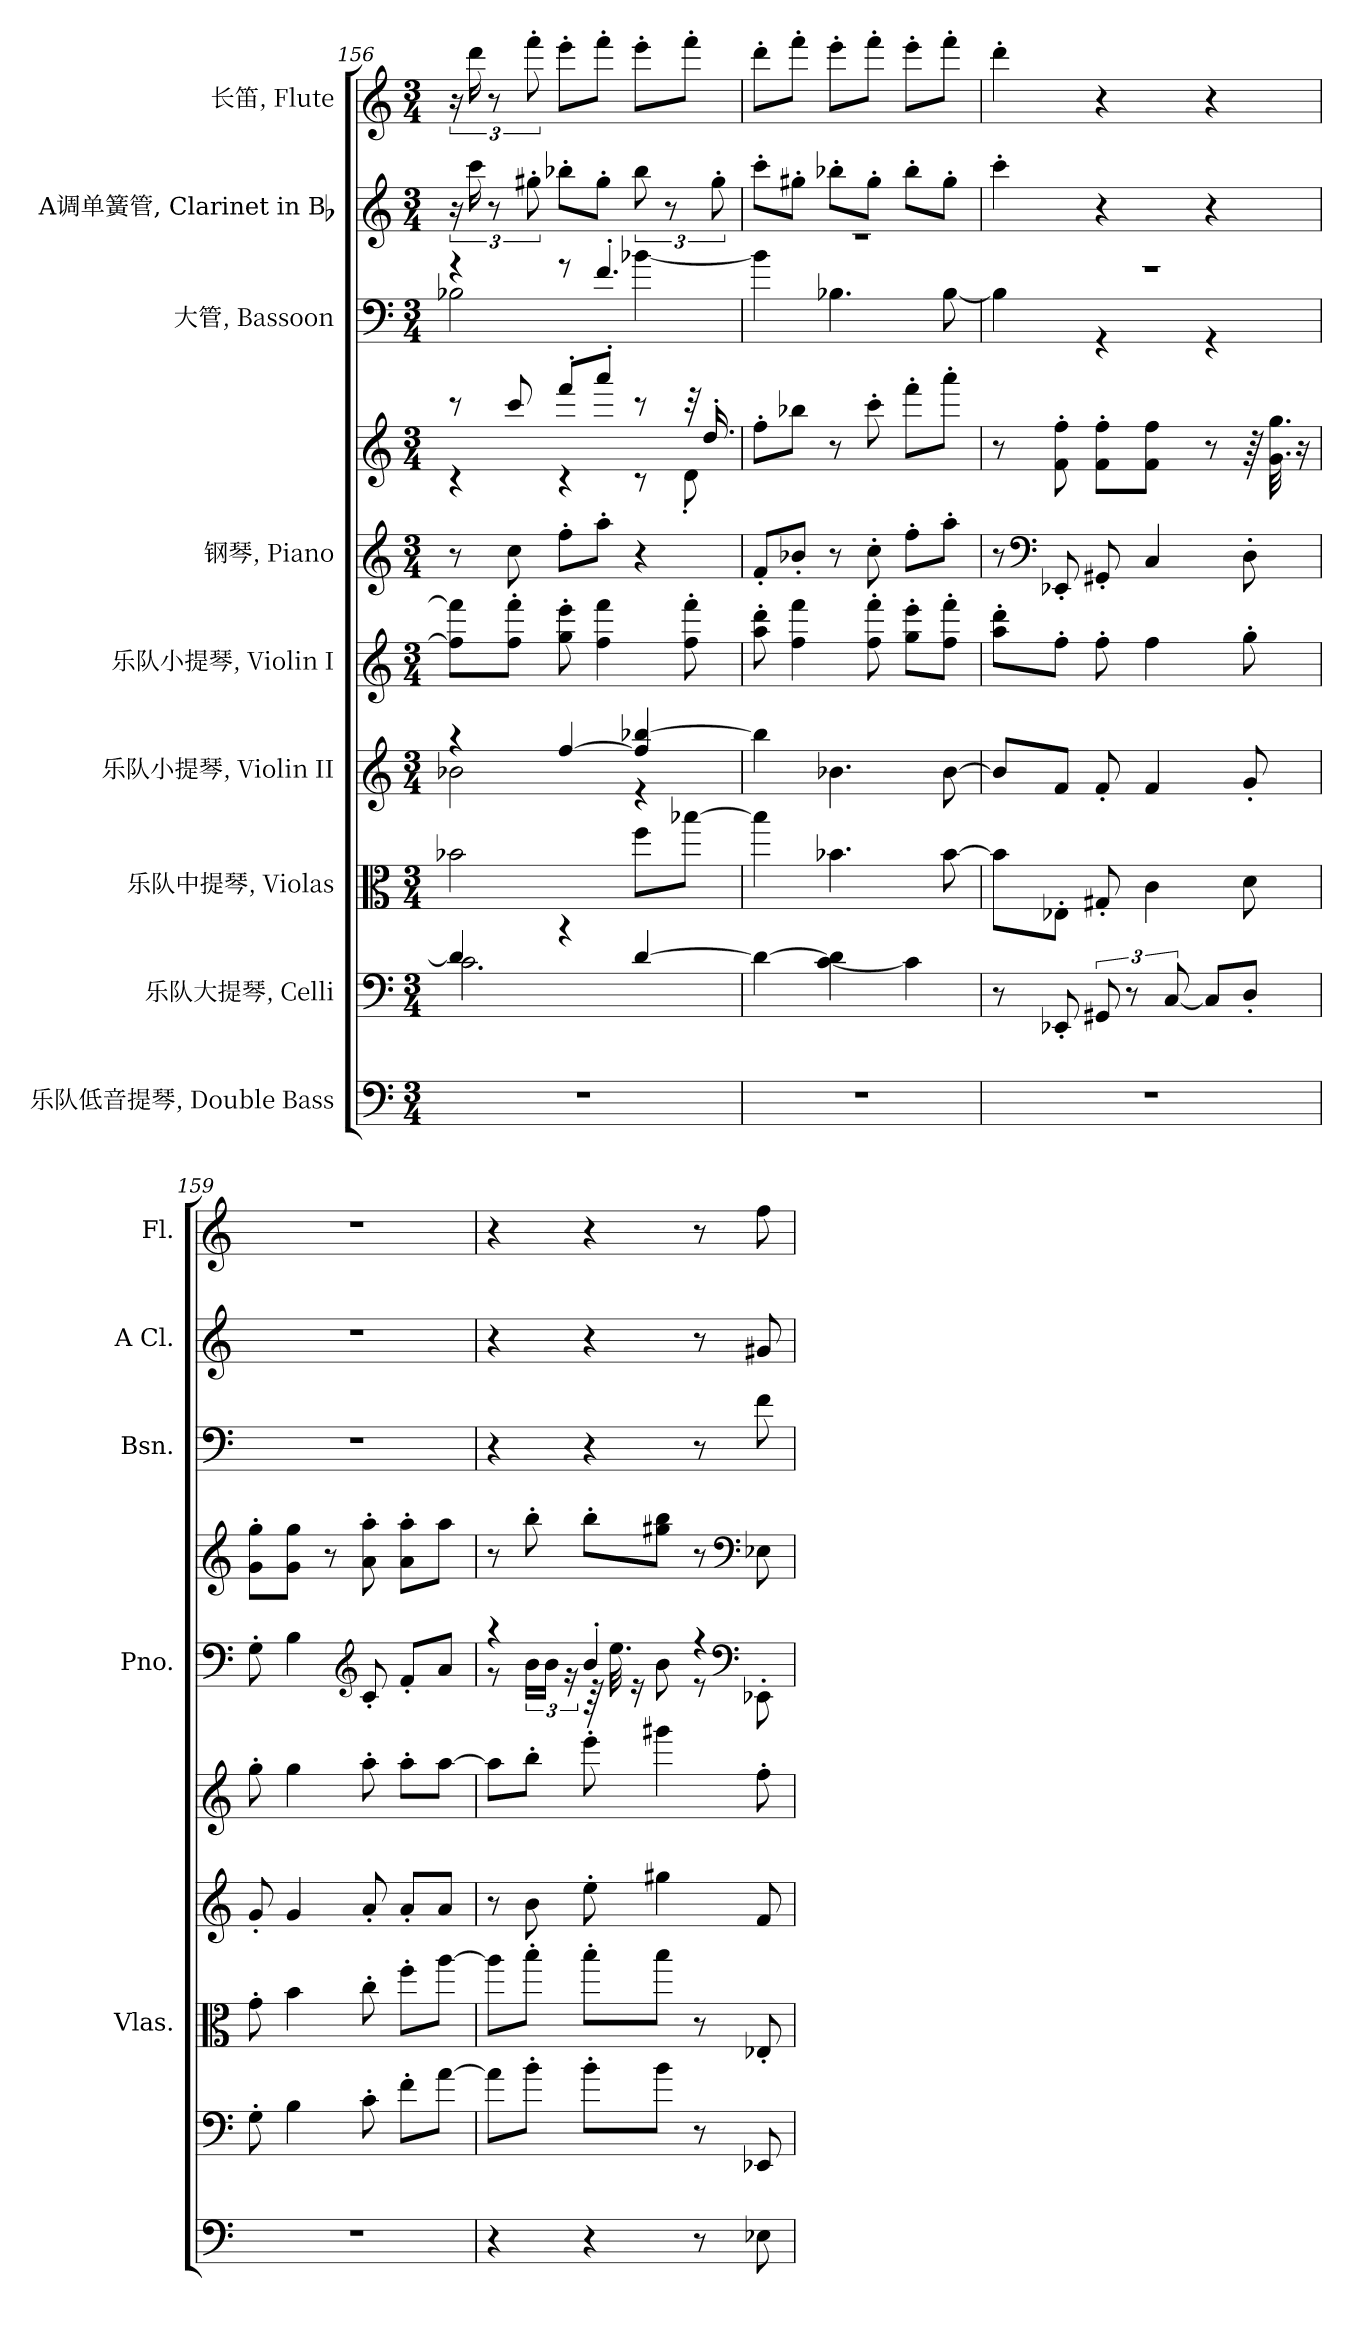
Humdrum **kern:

**kern	**kern	**kern	**kern	**kern	**kern	**kern	**kern	**kern	**kern
*part9	*part8	*part7	*part6	*part5	*part4	*part4	*part3	*part2	*part1
*staff10	*staff9	*staff8	*staff7	*staff6	*staff5	*staff4	*staff3	*staff2	*staff1
*I"乐队低音提琴, Double Bass	*I"乐队大提琴, Celli	*I"乐队中提琴, Violas	*I"乐队小提琴, Violin II	*I"乐队小提琴, Violin I	*I"钢琴, Piano	*	*I"大管, Bassoon	*I"A调单簧管, Clarinet in Bb	*I"长笛, Flute
*	*	*I'Vlas.	*	*	*I'Pno.	*	*I'Bsn.	*I'A Cl.	*I'Fl.
!!LO:PB:g=z
*clefF4	*clefF4	*clefC3	*clefG2	*clefG2	*clefG2	*clefG2	*clefF4	*clefG2	*clefG2
*ITrd7c12	*	*	*	*	*	*	*	*ITrd2c3	*
*k[]	*k[]	*k[]	*k[]	*k[]	*k[]	*k[]	*k[]	*k[f#c#g#]	*k[]
*M3/4	*M3/4	*M3/4	*M3/4	*M3/4	*M3/4	*M3/4	*M3/4	*M3/4	*M3/4
=156	=156	=156	=156	=156	=156	=156	=156	=156	=156
*	*^	*	*^	*	*	*^	*^	*	*
2.r	4d/]	2.c\	2b-X\	4r	2b-X\	8ff\] 8fff\]L	8r	8r	4r	4r	2B-X\	24r	24r
.	.	.	.	.	.	.	.	.	.	.	.	24aa\	24ddd\
.	.	.	.	.	.	.	.	.	.	.	.	12r	12r
.	.	.	.	.	.	8ff\' 8fff\'J	8cc\	8ccc/	.	.	.	.	.
.	.	.	.	.	.	.	.	.	.	.	.	12ee#X'\	12fff'\
.	4r	.	.	[4ff/	.	8gg\' 8eee\'	8ff'\L	8fff'/L	4r	8r	.	8ggn'\L	8eee'\L
.	.	.	.	.	.	4ff\ 4fff\	8aa'\J	8aaa'/J	.	4.f'/	.	8ee#'\J	8fff'\J
.	[4d/	.	8ff\L	4ff/] [4bb-X/	4r	.	4r	8r	8r	.	[4b-X\	12gg\	8eee'\L
.	.	.	.	.	.	.	.	.	.	.	.	12r	.
.	.	.	[8bb-X\J	.	.	8ff\' 8fff\'	.	32r	8d'\	.	.	.	8fff'\J
.	.	.	.	.	.	.	.	16.dd'/	.	.	.	.	.
.	.	.	.	.	.	.	.	.	.	.	.	12ee#'\	.
*	*v	*v	*	*v	*v	*	*	*v	*v	*	*	*	*
=157	=157	=157	=157	=157	=157	=157	=157	=157	=157	=157
2.r	4d\_	4bb-\]	4bb-\]	8aa\' 8ddd\'	8f'/L	8ff'\L	2.r	4b-\]	8aa'\L	8ddd'\L
.	.	.	.	4ff\ 4fff\	8b-X'/J	8bb-X\J	.	.	8ee#X'\J	8fff'\J
.	[4c\ 4d\]	4.b-X\	4.b-X\	.	8r	8r	.	4.B-X\	8ggn'\L	8eee'\L
.	.	.	.	8ff\' 8fff\'	8cc'\	8ccc'\	.	.	8ee#'\J	8fff'\J
.	4c\]	.	.	8gg\' 8eee\'L	8ff'\L	8fff'\L	.	.	8gg'\L	8eee'\L
.	.	[8b-\	[8b-\	8ff\' 8fff\'J	8aa'\J	8aaa'\J	.	[8B-\	8ee#'\J	8fff'\J
=158	=158	=158	=158	=158	=158	=158	=158	=158	=158	=158
2.r	8r	8b-\L]	8b-/L]	8aa\' 8ddd\'L	8r	8r	2.r	4B-\]	4aa'\	4ddd'\
*	*	*	*	*	*clefF4	*	*	*	*	*
.	8EE-X'/	8E-X'\J	8f/J	8ff'\J	8EE-X'/	8f\' 8ff\'	.	.	.	.
.	12GG#X/	8G#X'/	8f'/	8ff'\	8GG#X'/	8f\' 8ff\'L	.	4r	4r	4r
.	12r	.	.	.	.	.	.	.	.	.
.	.	4c\	4f/	4ff\	4C/	8f\ 8ff\J	.	.	.	.
.	[12C/	.	.	.	.	.	.	.	.	.
.	8C/L]	.	.	.	.	8r	.	4r	4r	4r
.	8D'/J	8d\	8g'/	8gg'\	8D'\	64r	.	.	.	.
.	.	.	.	.	.	32.g\ 32.gg\	.	.	.	.
.	.	.	.	.	.	16r	.	.	.	.
*	*	*	*	*	*	*	*v	*v	*	*
!!LO:PB:g=z
=159	=159	=159	=159	=159	=159	=159	=159	=159	=159
2.r	8G'\	8g'\	8g'/	8gg'\	8G'\	8g\' 8gg\'L	2.r	2.r	2.r
.	4B\	4b\	4g/	4gg\	4B\	8g\ 8gg\J	.	.	.
.	.	.	.	.	.	8r	.	.	.
*	*	*	*	*	*clefG2	*	*	*	*
.	8c'\	8cc'\	8a'/	8aa'\	8c'/	8a\' 8aa\'	.	.	.
.	8f'\L	8ff'\L	8a'/L	8aa'\L	8f'/L	8a\' 8aa\'L	.	.	.
.	[8a\J	[8aa\J	8a/J	[8aa\J	8a/J	8aa\J	.	.	.
=160	=160	=160	=160	=160	=160	=160	=160	=160	=160
*	*	*	*	*	*^	*	*	*	*
4r	8a\L]	8aa\L]	8r	8aa\L]	4r	8r	8r	4r	4r	4r
.	8b'\J	8bb'\J	8b\	8bb'\J	.	24b\LL	8bb'\	.	.	.
.	.	.	.	.	.	24b\JJ	.	.	.	.
.	.	.	.	.	.	24r	.	.	.	.
4r	8b'\L	8bb'\L	8ee'\	8eee'\	4b'/	64r	8bb'\L	4r	4r	4r
.	.	.	.	.	.	32.ee\	.	.	.	.
.	.	.	.	.	.	16r	.	.	.	.
.	8b\J	8bb\J	4gg#X\	4ggg#X\	.	8b\	8gg#X\ 8bb\J	.	.	.
8r	8r	8r	.	.	4r	8r	8r	8r	8r	8r
*	*	*	*	*	*clefF4	*	*clefF4	*	*	*
8EE-X\	8EE-X/	8E-X'/	8f/	8ff'\	.	8EE-X'\	8E-X\	8f\	8e#X/	8ff\
*	*	*	*	*	*v	*v	*	*	*	*
=	=	=	=	=	=	=	=	=	=
*-	*-	*-	*-	*-	*-	*-	*-	*-	*-
